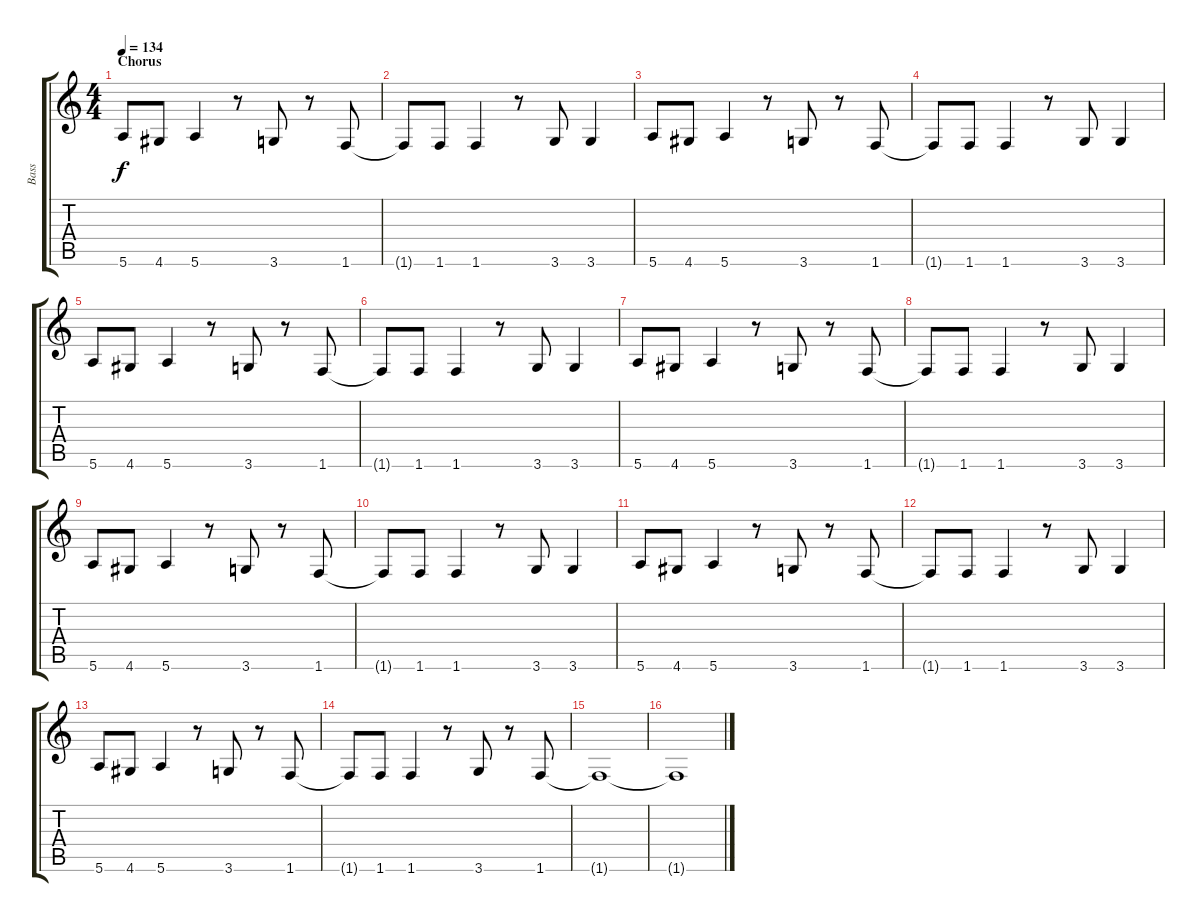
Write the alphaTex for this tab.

\track ("Bass" "Bass") {instrument electricbassfinger}
\staff {score tabs}
\tuning (E4 B3 G3 D3 A2 E2) {hide}
\ts (4 4)
\section ("" "Chorus")
\tempo 134
\clef g2
\ks c
5.6.8{dy f volume 13} 4.6.8 5.6.4 r.8 3.6.8 r.8 1.6.8 |
1.6{t}.8 1.6.8 1.6.4 r.8 3.6.8 3.6.4 |
5.6.8{volume 13} 4.6.8 5.6.4 r.8 3.6.8 r.8 1.6.8 |
1.6{t}.8 1.6.8 1.6.4 r.8 3.6.8 3.6.4 |
5.6.8{volume 13} 4.6.8 5.6.4 r.8 3.6.8 r.8 1.6.8 |
1.6{t}.8 1.6.8 1.6.4 r.8 3.6.8 3.6.4 |
5.6.8{volume 13} 4.6.8 5.6.4 r.8 3.6.8 r.8 1.6.8 |
1.6{t}.8 1.6.8 1.6.4 r.8 3.6.8 3.6.4 |
5.6.8{volume 13} 4.6.8 5.6.4 r.8 3.6.8 r.8 1.6.8 |
1.6{t}.8 1.6.8 1.6.4 r.8 3.6.8 3.6.4 |
5.6.8{volume 13} 4.6.8 5.6.4 r.8 3.6.8 r.8 1.6.8 |
1.6{t}.8 1.6.8 1.6.4 r.8 3.6.8 3.6.4 |
5.6.8{volume 13} 4.6.8 5.6.4 r.8 3.6.8 r.8 1.6.8 |
1.6{t}.8 1.6.8 1.6.4 r.8 3.6.8 r.8 1.6.8 |
1.6{t}.1 |
1.6{t}.1
